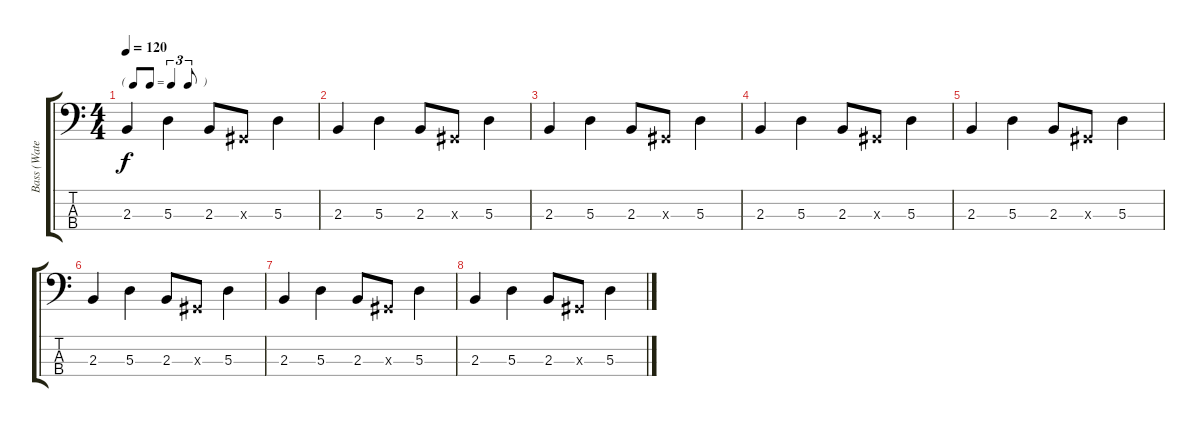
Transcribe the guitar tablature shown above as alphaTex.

\track ("Bass (Waters)" "Bass (Wate") {instrument electricbassfinger}
\staff {score tabs}
\tuning (G2 D2 A1 E1) {hide}
\ts (4 4)
\tf triplet8th
\tempo 120
\clef f4
\ks c
2.3.4{dy f} 5.3.4 2.3.8 -1.3{x}.8 5.3.4 |
2.3.4 5.3.4 2.3.8 -1.3{x}.8 5.3.4 |
2.3.4 5.3.4 2.3.8 -1.3{x}.8 5.3.4 |
2.3.4 5.3.4 2.3.8 -1.3{x}.8 5.3.4 |
2.3.4 5.3.4 2.3.8 -1.3{x}.8 5.3.4 |
2.3.4 5.3.4 2.3.8 -1.3{x}.8 5.3.4 |
2.3.4 5.3.4 2.3.8 -1.3{x}.8 5.3.4 |
2.3.4 5.3.4 2.3.8 -1.3{x}.8 5.3.4
